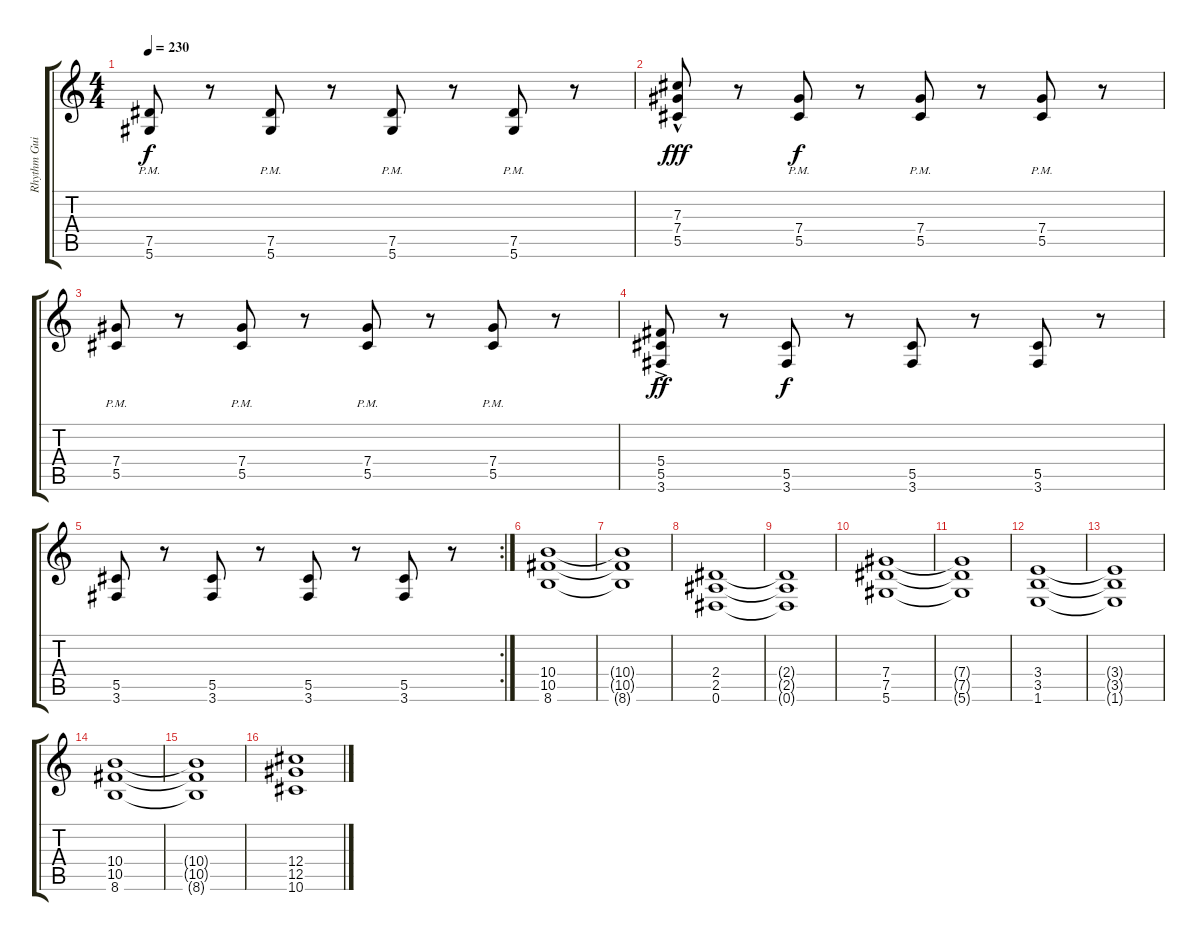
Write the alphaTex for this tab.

\track ("Rhythm Guitar" "Rhythm Gui") {instrument distortionguitar}
\staff {score tabs}
\tuning (Eb4 Bb3 Gb3 Db3 Ab2 Eb2) {hide}
\ts (4 4)
\tempo 230
\clef g2
\ks c
(7.5{pm} 5.6{pm}).8{dy f} r.8 (7.5{pm} 5.6{pm}).8 r.8 (7.5{pm} 5.6{pm}).8 r.8 (7.5{pm} 5.6{pm}).8 r.8 |
(7.3{hac} 7.4{hac} 5.5{hac}).8{dy fff} r.8 (7.4{pm} 5.5{pm}).8{dy f} r.8 (7.4{pm} 5.5{pm}).8 r.8 (7.4{pm} 5.5{pm}).8 r.8 |
(7.4{pm} 5.5{pm}).8 r.8 (7.4{pm} 5.5{pm}).8 r.8 (7.4{pm} 5.5{pm}).8 r.8 (7.4{pm} 5.5{pm}).8 r.8 |
(5.4{ac} 5.5{ac} 3.6{ac}).8{dy ff} r.8 (5.5 3.6).8{dy f} r.8 (5.5 3.6).8 r.8 (5.5 3.6).8 r.8 |
\rc 2
(5.5 3.6).8 r.8 (5.5 3.6).8 r.8 (5.5 3.6).8 r.8 (5.5 3.6).8 r.8 |
(10.4 10.5 8.6).1 |
(10.4{t} 10.5{t} 8.6{t}).1 |
(2.4 2.5 0.6).1 |
(2.4{t} 2.5{t} 0.6{t}).1 |
(7.4 7.5 5.6).1 |
(7.4{t} 7.5{t} 5.6{t}).1 |
(3.4 3.5 1.6).1 |
(3.4{t} 3.5{t} 1.6{t}).1 |
(10.4 10.5 8.6).1 |
(10.4{t} 10.5{t} 8.6{t}).1 |
(12.4 12.5 10.6).1
